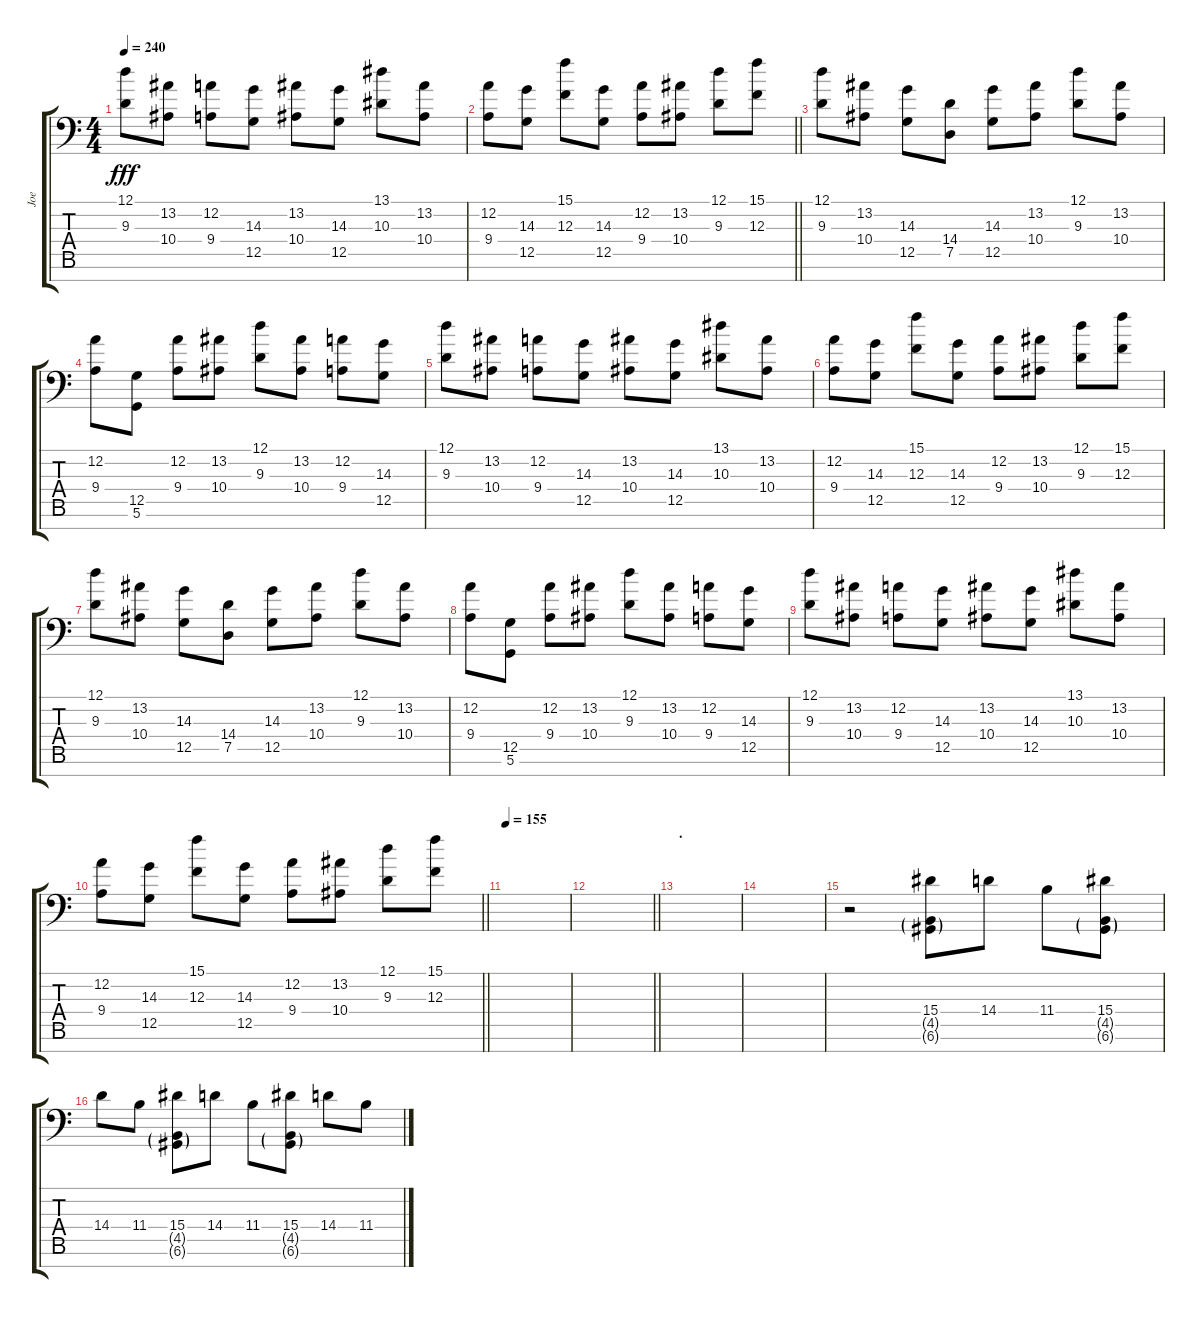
\track ("Joe" "Joe") {instrument lead2sawtooth}
\staff {score tabs}
\tuning (D4 A3 F3 C3 G2 D2 G1) {hide}
\ts (4 4)
\tempo 240
\clef f4
\ks c
(12.1 9.3).8{dy fff} (13.2 10.4).8 (12.2 9.4).8 (14.3 12.5).8 (13.2 10.4).8 (14.3 12.5).8 (13.1 10.3).8 (13.2 10.4).8 |
\barLineRight lightlight
(12.2 9.4).8 (14.3 12.5).8 (15.1 12.3).8 (14.3 12.5).8 (12.2 9.4).8 (13.2 10.4).8 (12.1 9.3).8 (15.1 12.3).8 |
(12.1 9.3).8 (13.2 10.4).8 (14.3 12.5).8 (14.4 7.5).8 (14.3 12.5).8 (13.2 10.4).8 (12.1 9.3).8 (13.2 10.4).8 |
(12.2 9.4).8 (12.5 5.6).8 (12.2 9.4).8 (13.2 10.4).8 (12.1 9.3).8 (13.2 10.4).8 (12.2 9.4).8 (14.3 12.5).8 |
(12.1 9.3).8 (13.2 10.4).8 (12.2 9.4).8 (14.3 12.5).8 (13.2 10.4).8 (14.3 12.5).8 (13.1 10.3).8 (13.2 10.4).8 |
(12.2 9.4).8 (14.3 12.5).8 (15.1 12.3).8 (14.3 12.5).8 (12.2 9.4).8 (13.2 10.4).8 (12.1 9.3).8 (15.1 12.3).8 |
(12.1 9.3).8 (13.2 10.4).8 (14.3 12.5).8 (14.4 7.5).8 (14.3 12.5).8 (13.2 10.4).8 (12.1 9.3).8 (13.2 10.4).8 |
(12.2 9.4).8 (12.5 5.6).8 (12.2 9.4).8 (13.2 10.4).8 (12.1 9.3).8 (13.2 10.4).8 (12.2 9.4).8 (14.3 12.5).8 |
(12.1 9.3).8 (13.2 10.4).8 (12.2 9.4).8 (14.3 12.5).8 (13.2 10.4).8 (14.3 12.5).8 (13.1 10.3).8 (13.2 10.4).8 |
\barLineRight lightlight
(12.2 9.4).8 (14.3 12.5).8 (15.1 12.3).8 (14.3 12.5).8 (12.2 9.4).8 (13.2 10.4).8 (12.1 9.3).8 (15.1 12.3).8 |
\tempo 155
|
\barLineRight lightlight
|
\section ("" ".")
|
|
r.2 (15.4 4.5{g} 6.6{g}).8 14.4.8 11.4.8 (15.4 4.5{g} 6.6{g}).8 |
14.4.8 11.4.8 (15.4 4.5{g} 6.6{g}).8 14.4.8 11.4.8 (15.4 4.5{g} 6.6{g}).8 14.4.8 11.4.8
